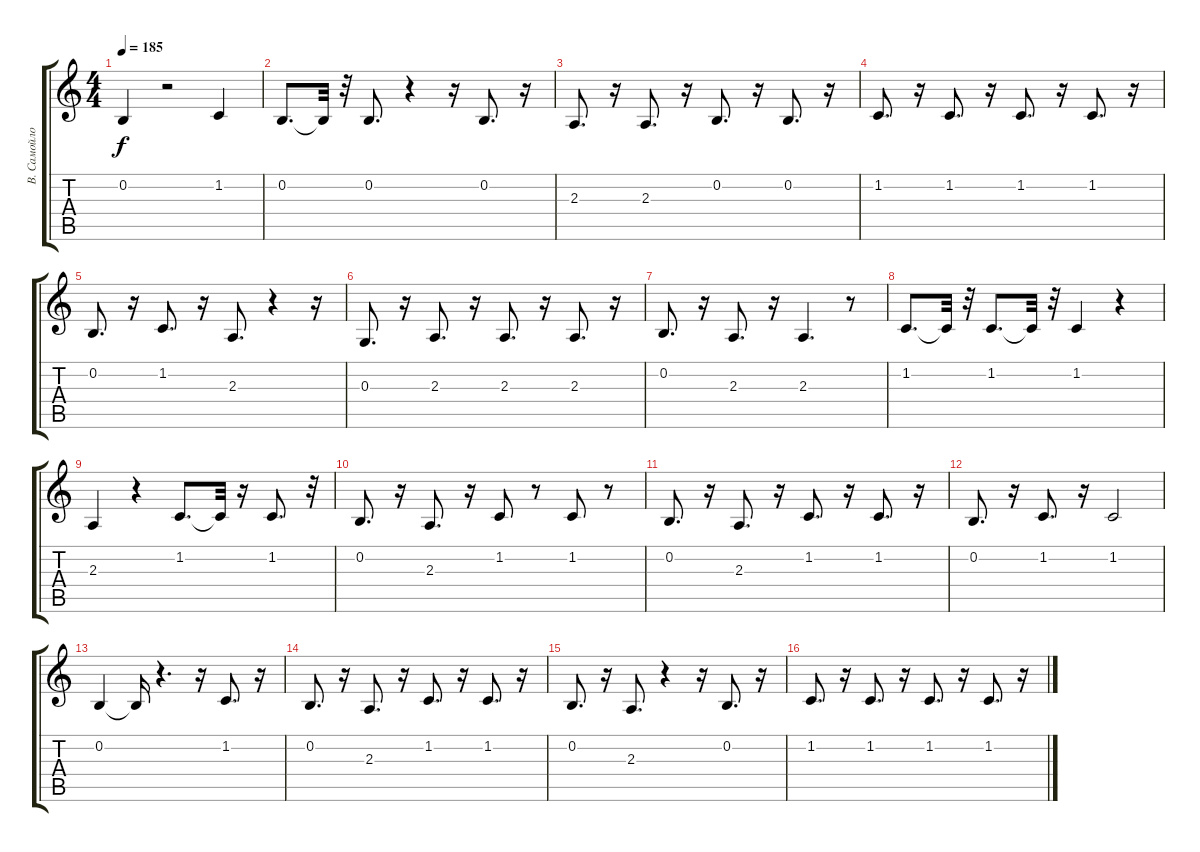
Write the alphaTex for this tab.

\track ("В. Самойлов (вокал)" "В. Самойло") {instrument lead6voice}
\staff {score tabs}
\tuning (E4 B3 G3 D3 A2 E2) {hide}
\ts (4 4)
\tempo 185
\clef g2
\ks c
0.2.4{dy f} r.2 1.2.4 |
0.2.8{d} 0.2{t}.32 r.32 0.2.8{d} r.4 r.16 0.2.8{d} r.16 |
2.3.8{d} r.16 2.3.8{d} r.16 0.2.8{d} r.16 0.2.8{d} r.16 |
1.2.8{d} r.16 1.2.8{d} r.16 1.2.8{d} r.16 1.2.8{d} r.16 |
0.2.8{d} r.16 1.2.8{d} r.16 2.3.8{d} r.4 r.16 |
0.3.8{d} r.16 2.3.8{d} r.16 2.3.8{d} r.16 2.3.8{d} r.16 |
0.2.8{d} r.16 2.3.8{d} r.16 2.3.4{d} r.8 |
1.2.8{d} 1.2{t}.32 r.32 1.2.8{d} 1.2{t}.32 r.32 1.2.4 r.4 |
2.3.4 r.4 1.2.8{d} 1.2{t}.32 r.16 1.2.8{d} r.32 |
0.2.8{d} r.16 2.3.8{d} r.16 1.2.8 r.8 1.2.8 r.8 |
0.2.8{d} r.16 2.3.8{d} r.16 1.2.8{d} r.16 1.2.8{d} r.16 |
0.2.8{d} r.16 1.2.8{d} r.16 1.2.2 |
0.2.4 0.2{t}.16 r.4{d} r.16 1.2.8{d} r.16 |
0.2.8{d} r.16 2.3.8{d} r.16 1.2.8{d} r.16 1.2.8{d} r.16 |
0.2.8{d} r.16 2.3.8{d} r.4 r.16 0.2.8{d} r.16 |
1.2.8{d} r.16 1.2.8{d} r.16 1.2.8{d} r.16 1.2.8{d} r.16
